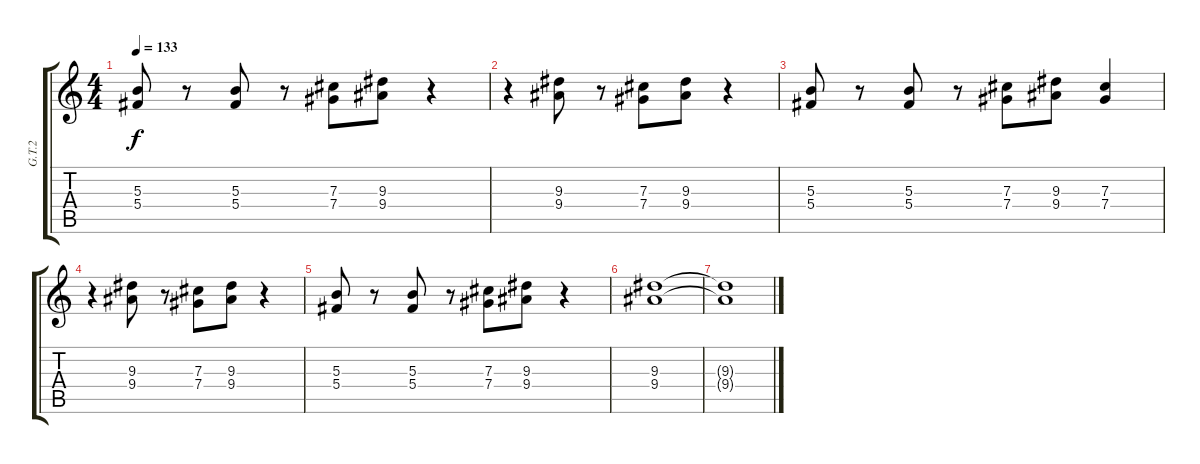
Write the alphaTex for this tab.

\track ("G.T.2" "G.T.2") {instrument distortionguitar}
\staff {score tabs}
\tuning (Eb4 Bb3 Gb3 Db3 Ab2 Eb2) {hide}
\ts (4 4)
\tempo 133
\clef g2
\ks c
(5.3 5.4).8{dy f} r.8 (5.3 5.4).8 r.8 (7.3 7.4).8 (9.3 9.4).8 r.4 |
r.4 (9.3 9.4).8 r.8 (7.3 7.4).8 (9.3 9.4).8 r.4 |
(5.3 5.4).8 r.8 (5.3 5.4).8 r.8 (7.3 7.4).8 (9.3 9.4).8 (7.3 7.4).4 |
r.4 (9.3 9.4).8 r.8 (7.3 7.4).8 (9.3 9.4).8 r.4 |
(5.3 5.4).8 r.8 (5.3 5.4).8 r.8 (7.3 7.4).8 (9.3 9.4).8 r.4 |
(9.3 9.4).1{volume 0} |
(9.3{t} 9.4{t}).1
